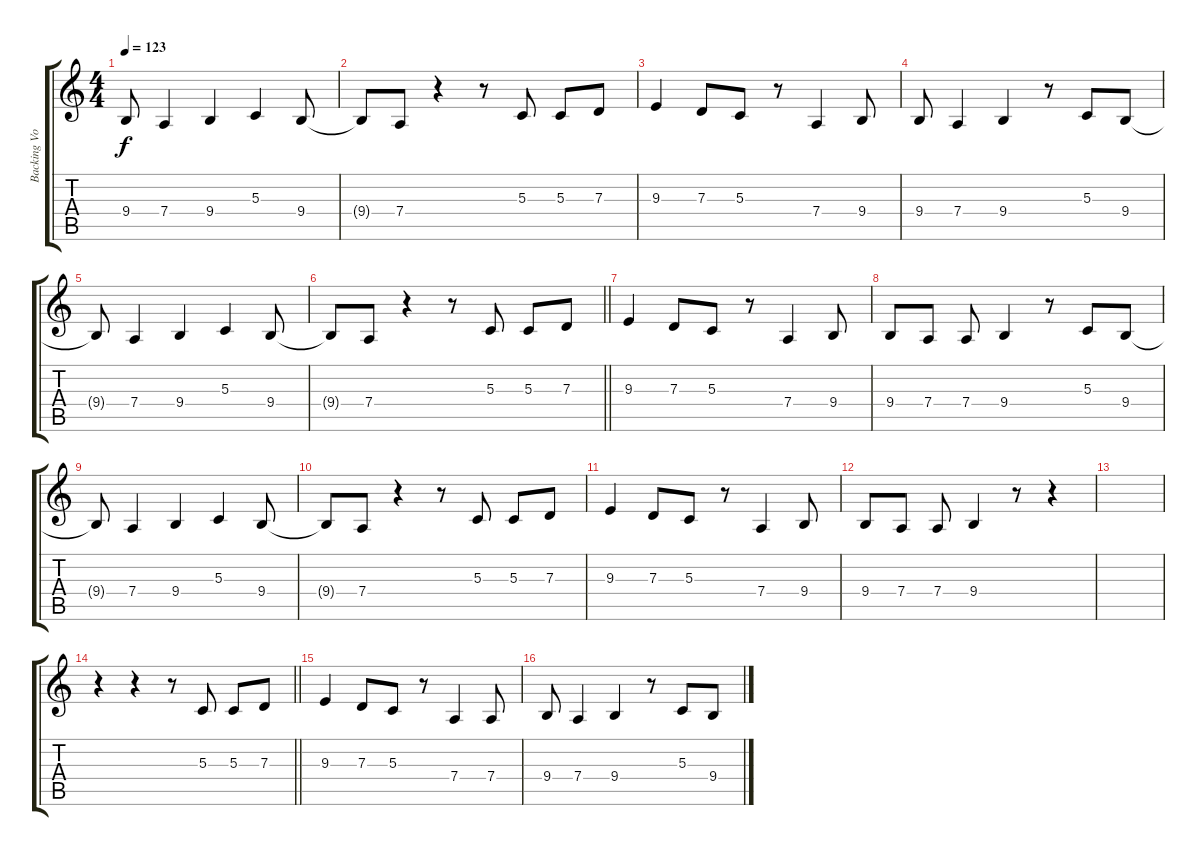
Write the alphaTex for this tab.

\track ("Backing Vocals" "Backing Vo") {instrument lead6voice}
\staff {score tabs}
\tuning (E4 B3 G3 D3 A2 E2) {hide}
\ts (4 4)
\tempo 123
\clef g2
\ks c
9.4{t}.8{dy f} 7.4.4 9.4.4 5.3.4 9.4.8 |
9.4{t}.8 7.4.8 r.4 r.8 5.3.8 5.3.8 7.3.8 |
9.3.4 7.3.8 5.3.8 r.8 7.4.4 9.4.8 |
9.4.8 7.4.4 9.4.4 r.8 5.3.8 9.4.8 |
9.4{t}.8 7.4.4 9.4.4 5.3.4 9.4.8 |
\barLineRight lightlight
9.4{t}.8 7.4.8 r.4 r.8 5.3.8 5.3.8 7.3.8 |
\section ("" "")
9.3.4 7.3.8 5.3.8 r.8 7.4.4 9.4.8 |
9.4.8 7.4.8 7.4.8 9.4.4 r.8 5.3.8 9.4.8 |
9.4{t}.8 7.4.4 9.4.4 5.3.4 9.4.8 |
9.4{t}.8 7.4.8 r.4 r.8 5.3.8 5.3.8 7.3.8 |
9.3.4 7.3.8 5.3.8 r.8 7.4.4 9.4.8 |
9.4.8 7.4.8 7.4.8 9.4.4 r.8 r.4 |
|
\barLineRight lightlight
r.4 r.4 r.8 5.3.8 5.3.8 7.3.8 |
\section ("" "")
9.3.4 7.3.8 5.3.8 r.8 7.4.4 7.4.8 |
9.4.8 7.4.4 9.4.4 r.8 5.3.8 9.4.8
